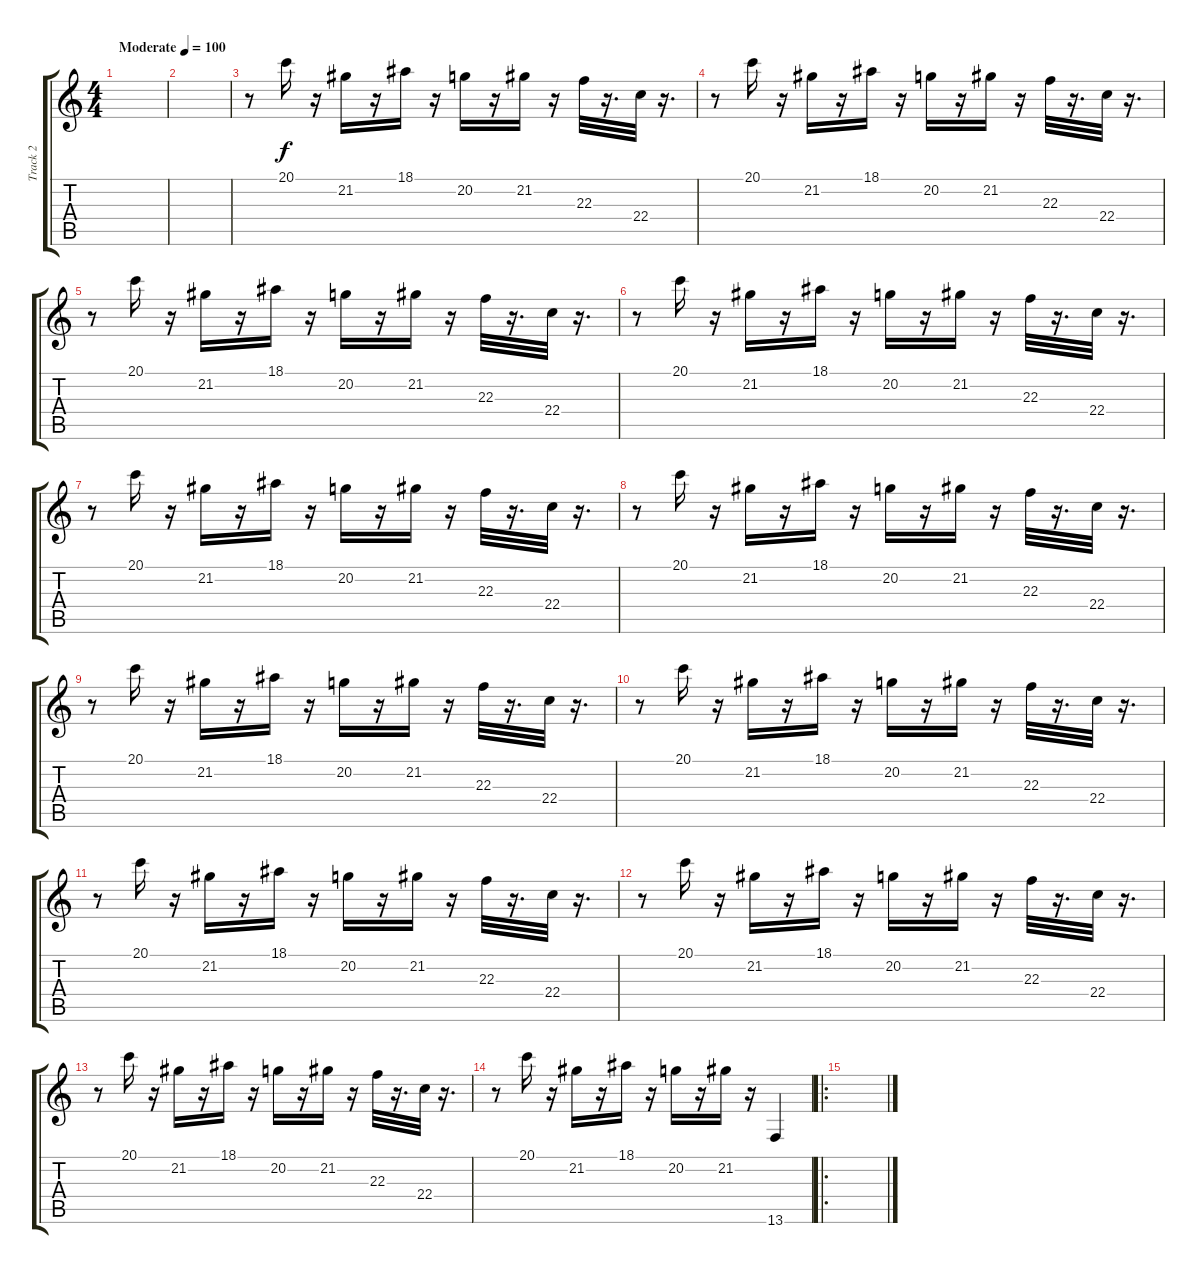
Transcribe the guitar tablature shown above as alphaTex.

\track ("Track 2" "Track 2") {instrument lead1square}
\staff {score tabs}
\tuning (E4 B3 G3 D3 A2 E2) {hide}
\ts (4 4)
\tempo (100 "Moderate")
\clef g2
\ks c
|
|
r.8 20.1.16 r.16 21.2.16 r.16 18.1.16 r.16 20.2.16 r.16 21.2.16 r.16 22.3.32 r.16{d} 22.4.32 r.16{d} |
r.8 20.1.16 r.16 21.2.16 r.16 18.1.16 r.16 20.2.16 r.16 21.2.16 r.16 22.3.32 r.16{d} 22.4.32 r.16{d} |
r.8 20.1.16 r.16 21.2.16 r.16 18.1.16 r.16 20.2.16 r.16 21.2.16 r.16 22.3.32 r.16{d} 22.4.32 r.16{d} |
r.8 20.1.16 r.16 21.2.16 r.16 18.1.16 r.16 20.2.16 r.16 21.2.16 r.16 22.3.32 r.16{d} 22.4.32 r.16{d} |
r.8 20.1.16 r.16 21.2.16 r.16 18.1.16 r.16 20.2.16 r.16 21.2.16 r.16 22.3.32 r.16{d} 22.4.32 r.16{d} |
r.8 20.1.16 r.16 21.2.16 r.16 18.1.16 r.16 20.2.16 r.16 21.2.16 r.16 22.3.32 r.16{d} 22.4.32 r.16{d} |
r.8 20.1.16 r.16 21.2.16 r.16 18.1.16 r.16 20.2.16 r.16 21.2.16 r.16 22.3.32 r.16{d} 22.4.32 r.16{d} |
r.8 20.1.16 r.16 21.2.16 r.16 18.1.16 r.16 20.2.16 r.16 21.2.16 r.16 22.3.32 r.16{d} 22.4.32 r.16{d} |
r.8 20.1.16 r.16 21.2.16 r.16 18.1.16 r.16 20.2.16 r.16 21.2.16 r.16 22.3.32 r.16{d} 22.4.32 r.16{d} |
r.8 20.1.16 r.16 21.2.16 r.16 18.1.16 r.16 20.2.16 r.16 21.2.16 r.16 22.3.32 r.16{d} 22.4.32 r.16{d} |
r.8 20.1.16 r.16 21.2.16 r.16 18.1.16 r.16 20.2.16 r.16 21.2.16 r.16 22.3.32 r.16{d} 22.4.32 r.16{d} |
r.8 20.1.16 r.16 21.2.16 r.16 18.1.16 r.16 20.2.16 r.16 21.2.16 r.16 13.6.4{instrument gunshot} |
\ro
